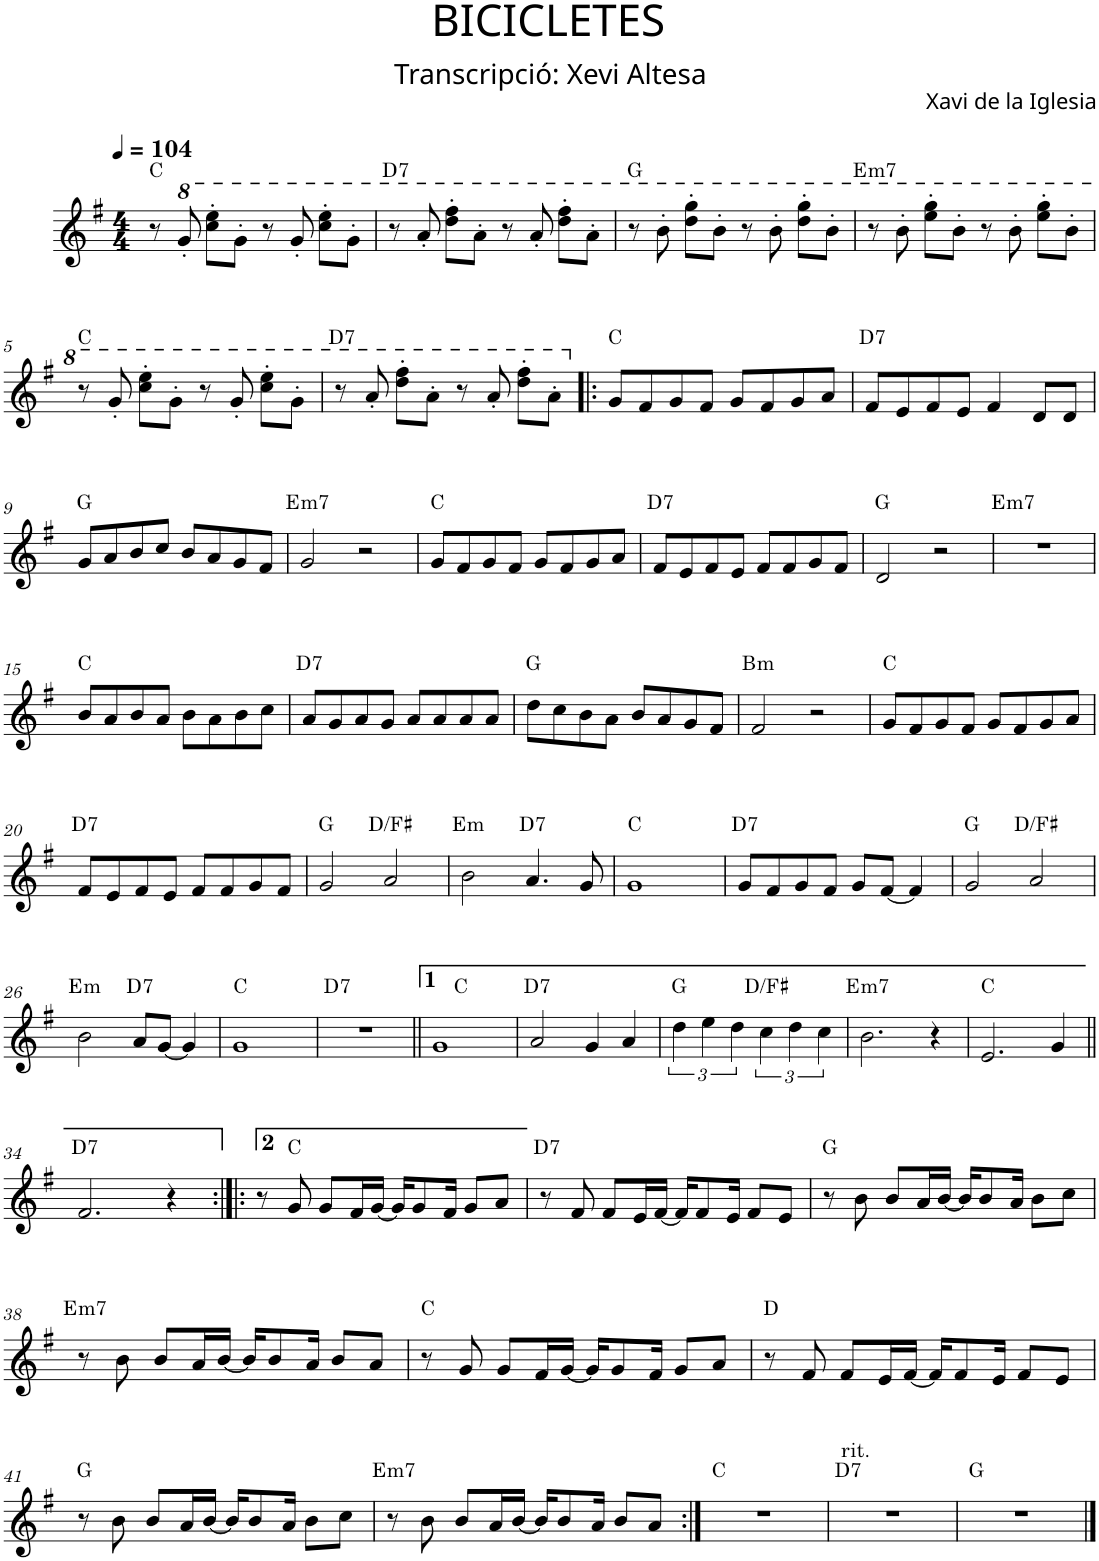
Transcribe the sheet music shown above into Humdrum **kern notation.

**kern	**harte
*part1	*part1
*staff1	*
*I"P1	*
*clefG2	*
*k[f#]	*
*G:	*
*M4/4	*
*MM104	*
=1	=1
8r	C:maj
*8va	*
8gg'/	.
8ccc\' 8eee\'L	.
8gg'\J	.
8r	.
8gg'/	.
8ccc\' 8eee\'L	.
8gg'\J	.
=2	=2
!	!LO:H:kt=7
8r	D:7
8aa'/	.
8ddd\' 8fff#\'L	.
8aa'\J	.
8r	.
8aa'/	.
8ddd\' 8fff#\'L	.
8aa'\J	.
=3	=3
8r	G:maj
8bb'\	.
8ddd\' 8ggg\'L	.
8bb'\J	.
8r	.
8bb'\	.
8ddd\' 8ggg\'L	.
8bb'\J	.
=4	=4
!	!LO:H:kt=m7
8r	E:min7
8bb'\	.
8eee\' 8ggg\'L	.
8bb'\J	.
8r	.
8bb'\	.
8eee\' 8ggg\'L	.
8bb'\J	.
!!LO:LB:g=z
=5	=5
8r	C:maj
8gg'/	.
8ccc\' 8eee\'L	.
8gg'\J	.
8r	.
8gg'/	.
8ccc\' 8eee\'L	.
8gg'\J	.
=6	=6
!	!LO:H:kt=7
8r	D:7
8aa'/	.
8ddd\' 8fff#\'L	.
8aa'\J	.
8r	.
8aa'/	.
8ddd\' 8fff#\'L	.
8aa'\J	.
=7!|:	=7!|:
*X8va	*
8g/L	C:maj
8f#/	.
8g/	.
8f#/J	.
8g/L	.
8f#/	.
8g/	.
8a/J	.
=8	=8
!	!LO:H:kt=7
8f#/L	D:7
8e/	.
8f#/	.
8e/J	.
4f#/	.
8d/L	.
8d/J	.
!!LO:LB:g=z
=9	=9
8g/L	G:maj
8a/	.
8b/	.
8cc/J	.
8b/L	.
8a/	.
8g/	.
8f#/J	.
=10	=10
!	!LO:H:kt=m7
2g/	E:min7
2r	.
=11	=11
8g/L	C:maj
8f#/	.
8g/	.
8f#/J	.
8g/L	.
8f#/	.
8g/	.
8a/J	.
=12	=12
!	!LO:H:kt=7
8f#/L	D:7
8e/	.
8f#/	.
8e/J	.
8f#/L	.
8f#/	.
8g/	.
8f#/J	.
=13	=13
2d/	G:maj
2r	.
=14	=14
!	!LO:H:kt=m7
1r	E:min7
!!LO:LB:g=z
=15	=15
8b/L	C:maj
8a/	.
8b/	.
8a/J	.
8b\L	.
8a\	.
8b\	.
8cc\J	.
=16	=16
!	!LO:H:kt=7
8a/L	D:7
8g/	.
8a/	.
8g/J	.
8a/L	.
8a/	.
8a/	.
8a/J	.
=17	=17
8dd\L	G:maj
8cc\	.
8b\	.
8a\J	.
8b/L	.
8a/	.
8g/	.
8f#/J	.
=18	=18
!	!LO:H:kt=m
2f#/	B:min
2r	.
=19	=19
8g/L	C:maj
8f#/	.
8g/	.
8f#/J	.
8g/L	.
8f#/	.
8g/	.
8a/J	.
!!LO:LB:g=z
=20	=20
!	!LO:H:kt=7
8f#/L	D:7
8e/	.
8f#/	.
8e/J	.
8f#/L	.
8f#/	.
8g/	.
8f#/J	.
=21	=21
2g/	G:maj
2a/	D:maj/3
=22	=22
!	!LO:H:kt=m
2b\	E:min
!	!LO:H:kt=7
4.a/	D:7
8g/	.
=23	=23
1g	C:maj
=24	=24
!	!LO:H:kt=7
8g/L	D:7
8f#/	.
8g/	.
8f#/J	.
8g/L	.
[<8f#/J	.
4f#/]	.
=25	=25
2g/	G:maj
2a/	D:maj/3
!!LO:LB:g=z
=26	=26
!	!LO:H:kt=m
2b\	E:min
!	!LO:H:kt=7
8a/L	D:7
[<8g/J	.
4g/]	.
=27	=27
1g	C:maj
=28	=28
!	!LO:H:kt=7
1r	D:7
=29||	=29||
*^	*
1g	4ryy	.
.	2.ryy	C:maj
=30	=30	=30
!	!	!LO:H:kt=7
*v	*v	*
2a/	D:7
4g/	.
4a/	.
=31	=31
6dd\	G:maj
6ee\	.
6dd\	.
6cc\	D:maj/3
6dd\	.
6cc\	.
=32	=32
!	!LO:H:kt=m7
2.b\	E:min7
4r	.
=33	=33
2.e/	C:maj
4g/	.
!!LO:LB:g=z
=34||	=34||
!	!LO:H:kt=7
2.f#/	D:7
4r	.
=35:|!|:	=35:|!|:
8r	.
8g/	C:maj
8g/L	.
16f#/L	.
[<16g/JJ	.
16g/KL]	.
8g/	.
16f#/Jk	.
8g/L	.
8a/J	.
=36	=36
!	!LO:H:kt=7
8r	D:7
8f#/	.
8f#/L	.
16e/L	.
[<16f#/JJ	.
16f#/KL]	.
8f#/	.
16e/Jk	.
8f#/L	.
8e/J	.
=37	=37
8r	G:maj
8b\	.
8b/L	.
16a/L	.
[<16b/JJ	.
16b/KL]	.
8b/	.
16a/Jk	.
8b\L	.
8cc\J	.
!!LO:LB:g=z
=38	=38
!	!LO:H:kt=m7
8r	E:min7
8b\	.
8b/L	.
16a/L	.
[<16b/JJ	.
16b/KL]	.
8b/	.
16a/Jk	.
8b/L	.
8a/J	.
=39	=39
8r	C:maj
8g/	.
8g/L	.
16f#/L	.
[<16g/JJ	.
16g/KL]	.
8g/	.
16f#/Jk	.
8g/L	.
8a/J	.
=40	=40
8r	D:maj
8f#/	.
8f#/L	.
16e/L	.
[<16f#/JJ	.
16f#/KL]	.
8f#/	.
16e/Jk	.
8f#/L	.
8e/J	.
!!LO:LB:g=z
=41	=41
8r	G:maj
8b\	.
8b/L	.
16a/L	.
[<16b/JJ	.
16b/KL]	.
8b/	.
16a/Jk	.
8b\L	.
8cc\J	.
=42	=42
!	!LO:H:kt=m7
8r	E:min7
8b\	.
8b/L	.
16a/L	.
[<16b/JJ	.
16b/KL]	.
8b/	.
16a/Jk	.
8b/L	.
8a/J	.
=43:|!	=43:|!
1r	C:maj
=44	=44
!LO:TX:a:t=rit.	!LO:H:kt=7
1r	D:7
=45	=45
1r	G:maj
==	==
*-	*-
